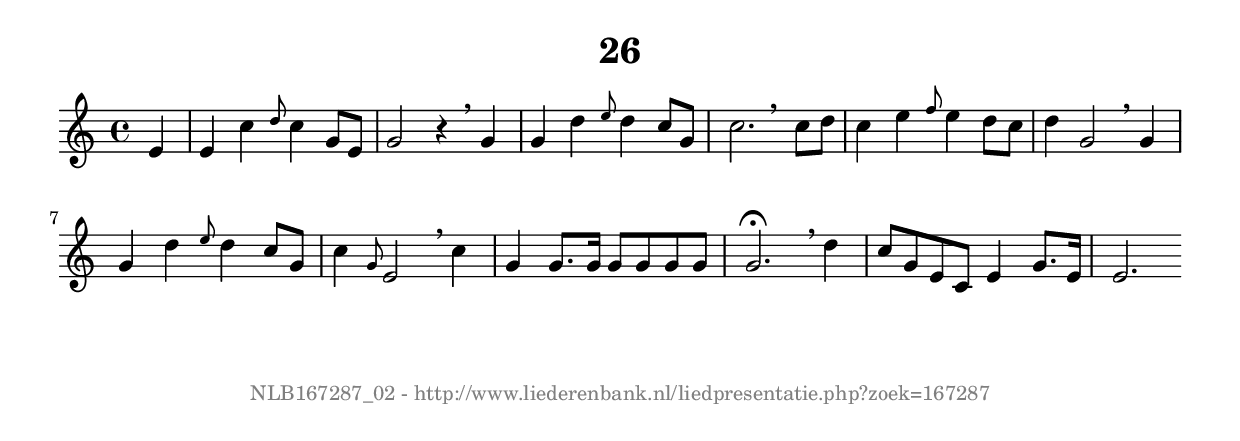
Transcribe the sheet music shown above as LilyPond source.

%
% produced by wce2krn 1.64 (7 June 2014)
%
\version"2.16"
#(append! paper-alist '(("long" . (cons (* 210 mm) (* 2000 mm)))))
#(set-default-paper-size "long")
sb = {\breathe}
mBreak = {\breathe }
bBreak = {\breathe }
x = {\once\override NoteHead #'style = #'cross }
gl=\glissando
itime={\override Staff.TimeSignature #'stencil = ##f }
ficta = {\once\set suggestAccidentals = ##t}
fine = {\once\override Score.RehearsalMark #'self-alignment-X = #1 \mark \markup {\italic{Fine}}}
dc = {\once\override Score.RehearsalMark #'self-alignment-X = #1 \mark \markup {\italic{D.C.}}}
dcf = {\once\override Score.RehearsalMark #'self-alignment-X = #1 \mark \markup {\italic{D.C. al Fine}}}
dcc = {\once\override Score.RehearsalMark #'self-alignment-X = #1 \mark \markup {\italic{D.C. al Coda}}}
ds = {\once\override Score.RehearsalMark #'self-alignment-X = #1 \mark \markup {\italic{D.S.}}}
dsf = {\once\override Score.RehearsalMark #'self-alignment-X = #1 \mark \markup {\italic{D.S. al Fine}}}
dsc = {\once\override Score.RehearsalMark #'self-alignment-X = #1 \mark \markup {\italic{D.S. al Coda}}}
pv = {\set Score.repeatCommands = #'((volta "1"))}
sv = {\set Score.repeatCommands = #'((volta "2"))}
tv = {\set Score.repeatCommands = #'((volta "3"))}
qv = {\set Score.repeatCommands = #'((volta "4"))}
xv = {\set Score.repeatCommands = #'((volta #f))}
\header{ tagline = ""
title = "26"
}
\score {{
\key c \major
\relative g'
{
\set melismaBusyProperties = #'()
\partial 32*8
\time 4/4
\tempo 4=120
\override Score.MetronomeMark #'transparent = ##t
\override Score.RehearsalMark #'break-visibility = #(vector #t #t #f)
e4 e c' \grace { d8 } c4 g8 e g2 r4 \sb g4 g d' \grace { e8 } d4 c8 g c2. \bar ":|:" \bBreak
c8 d c4 e \grace { f8 } e4 d8 c d4 g,2 \sb g4 g d' \grace { e8 } d4 c8 g c4 \grace { g8 } e2 \mBreak
c'4 g g8. g16 g8 g g g g2.^\fermata \sb d'4 c8 g e c e4 g8. e16 e2. \bar ":|"
 }}
 \midi { }
 \layout {
            indent = 0.0\cm
}
}
\markup { \vspace #0 } \markup { \with-color #grey \fill-line { \center-column { \smaller "NLB167287_02 - http://www.liederenbank.nl/liedpresentatie.php?zoek=167287" } } }
